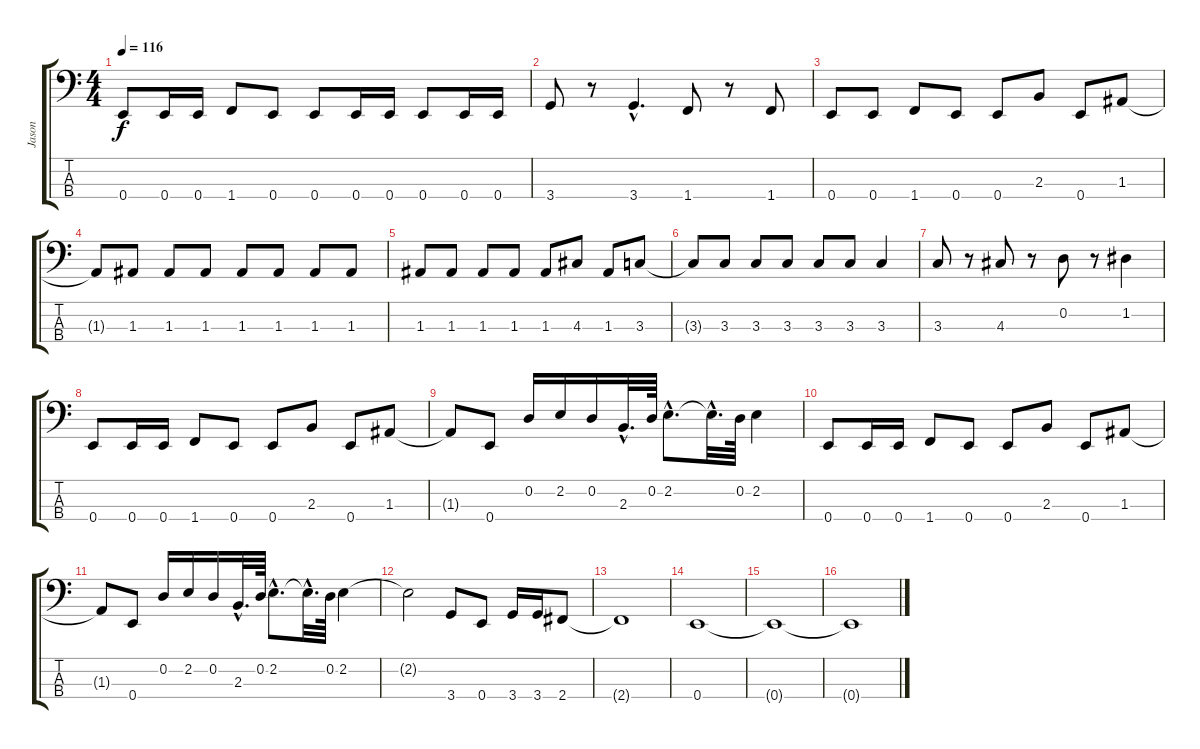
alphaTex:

\track ("Jason" "Jason") {instrument electricbasspick}
\staff {score tabs}
\tuning (G2 D2 A1 E1) {hide}
\ts (4 4)
\tempo 116
\clef f4
\ks c
0.4.8{dy f} 0.4.16 0.4.16 1.4.8 0.4.8 0.4.8 0.4.16 0.4.16 0.4.8 0.4.16 0.4.16 |
3.4.8 r.8 3.4{hac}.4{d} 1.4.8 r.8 1.4.8 |
0.4.8 0.4.8 1.4.8 0.4.8 0.4.8 2.3.8 0.4.8 1.3.8 |
1.3{t}.8 1.3.8 1.3.8 1.3.8 1.3.8 1.3.8 1.3.8 1.3.8 |
1.3.8 1.3.8 1.3.8 1.3.8 1.3.8 4.3.8 1.3.8 3.3.8 |
3.3{t}.8 3.3.8 3.3.8 3.3.8 3.3.8 3.3.8 3.3.4 |
3.3.8 r.8 4.3.8 r.8 0.2.8 r.8 1.2.4 |
0.4.8 0.4.16 0.4.16 1.4.8 0.4.8 0.4.8 2.3.8 0.4.8 1.3.8 |
1.3{t}.8 0.4.8 0.2.16 2.2.16 0.2.16 2.3{hac}.32{d} 0.2.64 2.2{hac}.8{d} 2.2{hac t}.32{d} 0.2.64 2.2.4 |
0.4.8 0.4.16 0.4.16 1.4.8 0.4.8 0.4.8 2.3.8 0.4.8 1.3.8 |
1.3{t}.8 0.4.8 0.2.16 2.2.16 0.2.16 2.3{hac}.32{d} 0.2.64 2.2{hac}.8{d} 2.2{hac t}.32{d} 0.2.64 2.2.4 |
2.2{t}.2 3.4.8 0.4.8 3.4.16 3.4.16 2.4.8 |
2.4{t}.1 |
0.4.1 |
0.4{t}.1 |
0.4{t}.1
